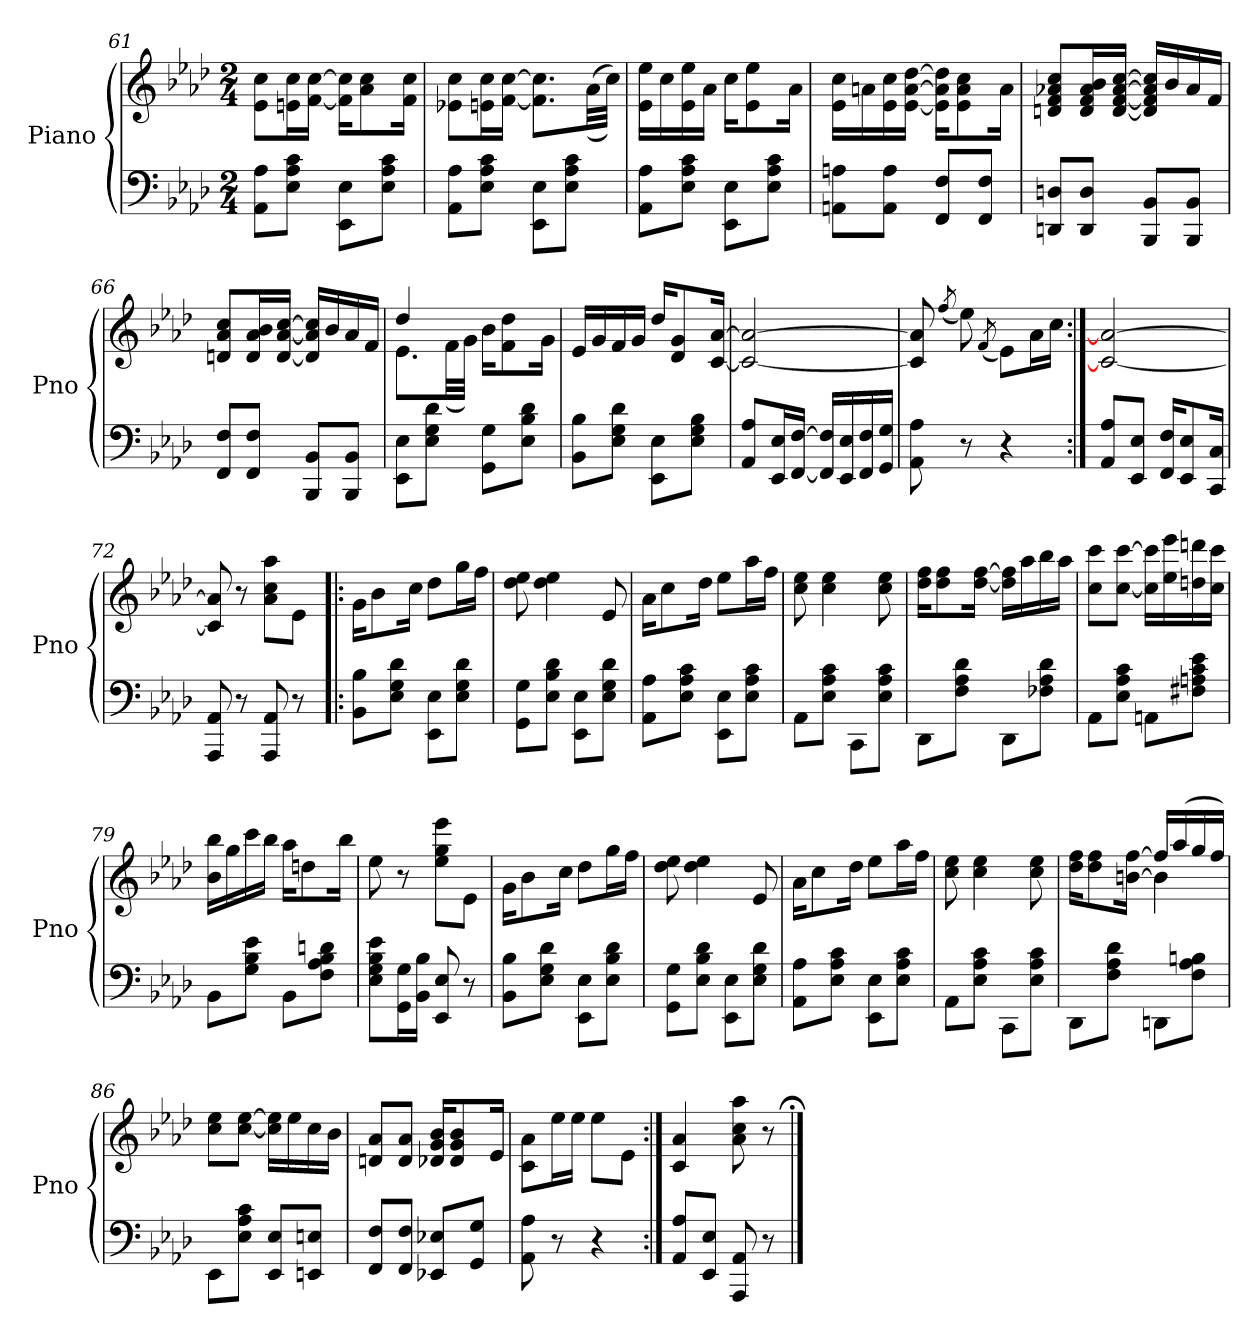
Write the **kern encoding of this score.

**kern	**kern
*part1	*part1
*staff2	*staff1
*I"Piano	*
*I'Pno	*
*clefF4	*clefG2
*k[b-e-a-d-]	*k[b-e-a-d-]
*A-:	*A-:
*M2/4	*M2/4
=61	=61
8AA- 8A-L	8e-\ 8cc\L
8E- 8A- 8cJ	16en\ 16cc\L
.	[16f\ [16cc\JJ
8EE- 8E-L	16f]\ 16cc]\KL
.	8a-\ 8cc\
8E- 8A- 8cJ	.
.	16f\ 16cc\Jk
=62	=62
8AA- 8A-L	8e-X\ 8cc\L
8E- 8A- 8cJ	16en\ 16cc\L
.	[16f\ [16cc\JJ
8EE- 8E-L	8.f]\ 8.cc]\L
8E- 8A- 8cJ	.
.	(<(>32a-\LL
.	32cc\JJJ))
=63	=63
8AA- 8A-L	16e-\ 16ee-\LL
.	16cc\
8E- 8A- 8cJ	16e-\ 16ee-\
.	16a-\JJ
8EE- 8E-L	16cc\KL
.	8e-\ 8ee-\
8E- 8A- 8cJ	.
.	16a-\Jk
=64	=64
8AAn 8AnL	16e-\ 16cc\LL
.	16an\
8AA 8AJ	16e-\ 16cc\
.	[16e-\ [16a\ [16dd-\JJ
8FF 8FL	16e-]\ 16a]\ 16dd-]\KL
.	8e-\ 8a\ 8cc\
8FF 8FJ	.
.	16a\Jk
=65	=65
8DDn 8DnL	8dn 8f 8a-X 8ccL
8DD 8DJ	16d 16f 16a- 16b-L
.	[16d [16f [16a- [16ccJJ
8BBB- 8BB-L	16d] 16f] 16a-] 16cc]LL
.	16b-
8BBB- 8BB-J	16a-
.	16fJJ
=66	=66
8FF 8FL	8dn 8a- 8ccL
8FF 8FJ	16d 16a- 16b-L
.	[16d [16a- [16ccJJ
8BBB- 8BB-L	16d] 16a-] 16cc]LL
.	16b-
8BBB- 8BB-J	16a-
.	16fJJ
=67	=67
*	*^
8EE- 8E-L	4dd-	8.e-L
8E- 8G 8d-J	.	.
.	.	(>32fLL
.	.	32gJJJ)
8GG 8GL	16b-\KL	4ryy
.	8f\ 8dd-\	.
8E- 8B- 8d-J	.	.
.	16g\Jk	.
*	*v	*v
=68	=68
8BB- 8B-L	16e-LL
.	16g
8E- 8G 8d-J	16f
.	16gJJ
8EE-\ 8E-\L	16dd-KL
.	8d- 8g
8E-\ 8G\ 8B-\J	.
.	[16c [16a-Jk
=69	=69
8AA- 8A-L	2c_ 2a-_
16EE- 16E-L	.
[16FF [16FJJ	.
16FF] 16F]LL	.
16EE- 16E-	.
16FF 16F	.
16GG 16GJJ	.
=70	=70
8AA- 8A-	8c] 8a-]
.	(8qff
8r	8ee-)
.	(8qf
4r	8e-\L)
.	16a-\L
.	16cc\JJ
=71:|!	=71:|!
8AA- 8A-L	2c_ 2a-_
8EE- 8E-J	.
16FF 16FKL	.
8EE- 8E-	.
16CC 16CJk	.
=72	=72
8AAA- 8AA-	8c] 8a-]
8r	8r
8AAA- 8AA-	8a- 8cc 8aa-L
8r	8e-J
=73!|:	=73!|:
8BB- 8B-L	16g\KL
.	8b-\
8E- 8G 8d-J	.
.	16cc\Jk
8EE- 8E-L	8dd-L
8E- 8G 8d-J	16ggL
.	16ffJJ
=74	=74
8GG 8GL	8dd- 8ee-
8E- 8B- 8d-J	4dd- 4ee-
8EE- 8E-L	.
8E- 8G 8d-J	8e-
=75	=75
8AA- 8A-L	16a-KL
.	8cc
8E- 8A- 8cJ	.
.	16dd-Jk
8EE- 8E-L	8ee-L
8E- 8A- 8cJ	16aa-L
.	16ffJJ
=76	=76
8AA-L	8cc 8ee-
8E- 8A- 8cJ	4cc 4ee-
8CC\L	.
8E-\ 8A-\ 8c\J	8cc 8ee-
=77	=77
8DD-\L	16dd- 16ffKL
.	8dd- 8ff
8F\ 8A-\ 8d-\J	.
.	[16dd- [16ffJk
8DD-\L	16dd-] 16ff]LL
.	16aa-
8F-X\ 8A-\ 8d-\J	16bb-
.	16aa-JJ
=78	=78
8AA-L	8cc 8cccL
8E- 8A- 8cJ	[8cc [8cccJ
8AAnL	16cc] 16ccc]LL
.	16ee- 16eee-
8F#X 8An 8c 8e-J	16ddn 16dddn
.	16cc 16cccJJ
=79	=79
8BB-L	16b- 16bb-LL
.	16gg
8G 8B- 8e-J	16ccc
.	16bb-JJ
8BB-L	16aa-KL
.	8ddn
8F 8A- 8B- 8dnJ	.
.	16bb-Jk
=80	=80
8E- 8G 8B- 8e-L	8ee-
16GG 16GL	8r
16BB- 16B-JJ	.
8EE- 8E-	8ee- 8gg 8eee-L
8r	8e-J
=81	=81
8BB- 8B-L	16g\KL
.	8b-\
8E- 8G 8d-J	.
.	16cc\Jk
8EE- 8E-L	8dd-L
8E- 8B- 8d-J	16ggL
.	16ffJJ
=82	=82
8GG 8GL	8dd- 8ee-
8E- 8B- 8d-J	4dd- 4ee-
8EE- 8E-L	.
8E- 8G 8d-J	8e-
=83	=83
8AA- 8A-L	16a-KL
.	8cc
8E- 8A- 8cJ	.
.	16dd-Jk
8EE- 8E-L	8ee-L
8E- 8A- 8cJ	16aa-L
.	16ffJJ
=84	=84
8AA-L	8cc 8ee-
8E- 8A- 8cJ	4cc 4ee-
8CC\L	.
8E-\ 8A-\ 8c\J	8cc 8ee-
=85	=85
*	*^
8DD-\L	16dd- 16ffKL	4ryy
.	8dd- 8ff	.
8F\ 8A-\ 8d-\J	.	.
.	[16bn [16ffJk	.
8DDn\L	16ffLL]	4b]
.	(<16aa-	.
8F\ 8A-\ 8Bn\J	16gg	.
.	16ffJJ)	.
*	*v	*v
=86	=86
8EE-\L	8cc 8ee-L
8E-\ 8A-\ 8c\J	[8cc [8ee-J
8EE- 8E-L	16cc] 16ee-]LL
.	16ee-
8EEn 8EnJ	16cc
.	16b-JJ
=87	=87
8FF 8FL	8dn 8a-L
8FF 8FJ	8d 8a-J
8EE-X 8E-XL	16d-X 16g 16b-KL
.	8d- 8g 8b-
8GG 8GJ	.
.	16e-Jk
=88	=88
8AA- 8A-	8c\ 8a-\L
8r	16ee-\L
.	16ee-\JJ
4r	8ee-\L
.	8e-\J
=89:|!	=89:|!
8AA- 8A-L	4c 4a-
8EE- 8E-J	.
8AAA- 8AA-	8a- 8cc 8aa-
8r	8r
==	==;
*-	*-
